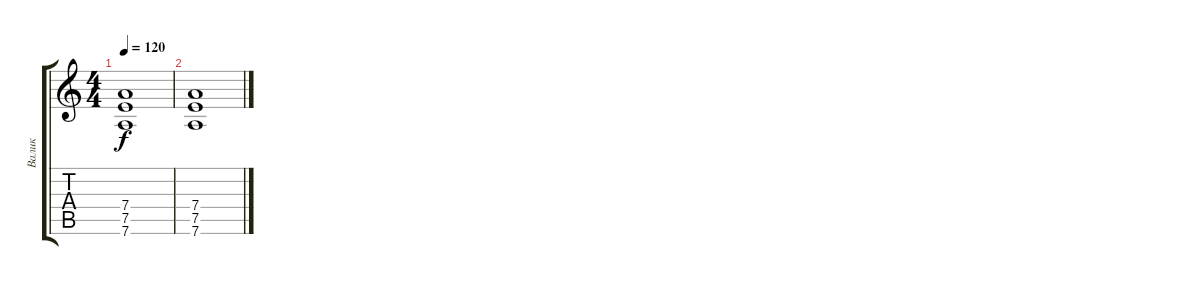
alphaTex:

\track ("Валик" "Валик") {instrument overdrivenguitar}
\staff {score tabs}
\tuning (E4 B3 G3 D3 A2 D2) {hide}
\ts (4 4)
\tempo 120
\clef g2
\ks c
(7.4 7.5 7.6).1{dy f} |
(7.4 7.5 7.6).1
